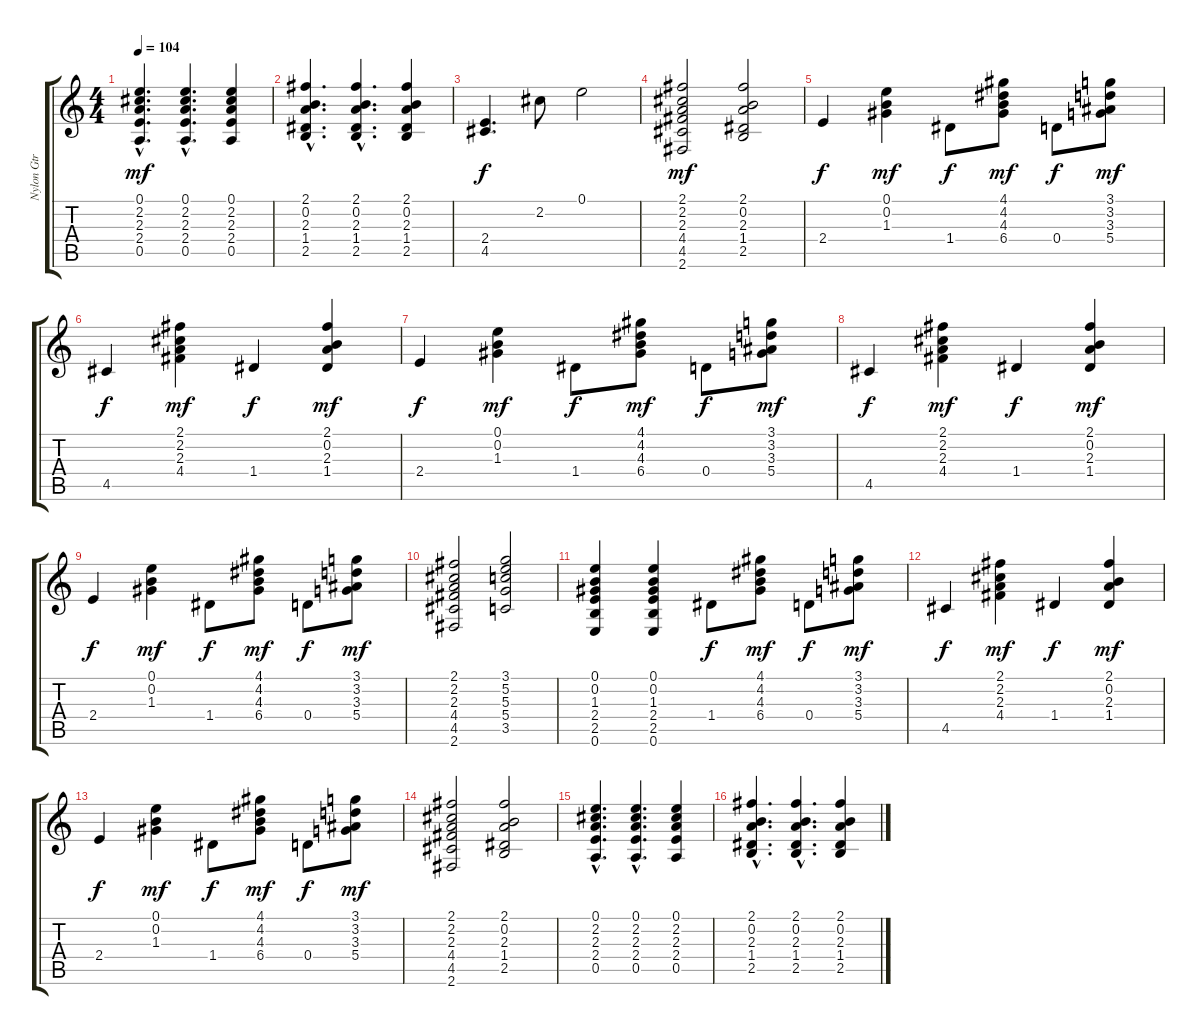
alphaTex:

\track ("Nylon Gtr" "Nylon Gtr") {instrument acousticguitarnylon}
\staff {score tabs}
\tuning (E4 B3 G3 D3 A2 E2) {hide}
\ts (4 4)
\tempo 104
\clef g2
\ks c
(0.1{hac} 2.2{hac} 2.3{hac} 2.4{hac} 0.5{hac}).4{d dy mf} (0.1{hac} 2.2{hac} 2.3{hac} 2.4{hac} 0.5{hac}).4{d} (0.1 2.2 2.3 2.4 0.5).4 |
(2.1{hac} 0.2{hac} 2.3{hac} 1.4{hac} 2.5{hac}).4{d} (2.1{hac} 0.2{hac} 2.3{hac} 1.4{hac} 2.5{hac}).4{d} (2.1 0.2 2.3 1.4 2.5).4 |
(2.4 4.5).4{d dy f} 2.2.8 0.1.2 |
(2.1 2.2 2.3 4.4 4.5 2.6).2{dy mf} (2.1 0.2 2.3 1.4 2.5).2 |
2.4.4{dy f} (0.1 0.2 1.3).4{dy mf} 1.4.8{dy f} (4.1 4.2 4.3 6.4).8{dy mf} 0.4.8{dy f} (3.1 3.2 3.3 5.4).8{dy mf} |
4.5.4{dy f} (2.1 2.2 2.3 4.4).4{dy mf} 1.4.4{dy f} (2.1 0.2 2.3 1.4).4{dy mf} |
2.4.4{dy f} (0.1 0.2 1.3).4{dy mf} 1.4.8{dy f} (4.1 4.2 4.3 6.4).8{dy mf} 0.4.8{dy f} (3.1 3.2 3.3 5.4).8{dy mf} |
4.5.4{dy f} (2.1 2.2 2.3 4.4).4{dy mf} 1.4.4{dy f} (2.1 0.2 2.3 1.4).4{dy mf} |
2.4.4{dy f} (0.1 0.2 1.3).4{dy mf} 1.4.8{dy f} (4.1 4.2 4.3 6.4).8{dy mf} 0.4.8{dy f} (3.1 3.2 3.3 5.4).8{dy mf} |
(2.1 2.2 2.3 4.4 4.5 2.6).2 (3.1 5.2 5.3 5.4 3.5).2 |
(0.1 0.2 1.3 2.4 2.5 0.6).4 (0.1 0.2 1.3 2.4 2.5 0.6).4 1.4.8{dy f} (4.1 4.2 4.3 6.4).8{dy mf} 0.4.8{dy f} (3.1 3.2 3.3 5.4).8{dy mf} |
4.5.4{dy f} (2.1 2.2 2.3 4.4).4{dy mf} 1.4.4{dy f} (2.1 0.2 2.3 1.4).4{dy mf} |
2.4.4{dy f} (0.1 0.2 1.3).4{dy mf} 1.4.8{dy f} (4.1 4.2 4.3 6.4).8{dy mf} 0.4.8{dy f} (3.1 3.2 3.3 5.4).8{dy mf} |
(2.1 2.2 2.3 4.4 4.5 2.6).2 (2.1 0.2 2.3 1.4 2.5).2 |
(0.1{hac} 2.2{hac} 2.3{hac} 2.4{hac} 0.5{hac}).4{d} (0.1{hac} 2.2{hac} 2.3{hac} 2.4{hac} 0.5{hac}).4{d} (0.1 2.2 2.3 2.4 0.5).4 |
(2.1{hac} 0.2{hac} 2.3{hac} 1.4{hac} 2.5{hac}).4{d} (2.1{hac} 0.2{hac} 2.3{hac} 1.4{hac} 2.5{hac}).4{d} (2.1 0.2 2.3 1.4 2.5).4
